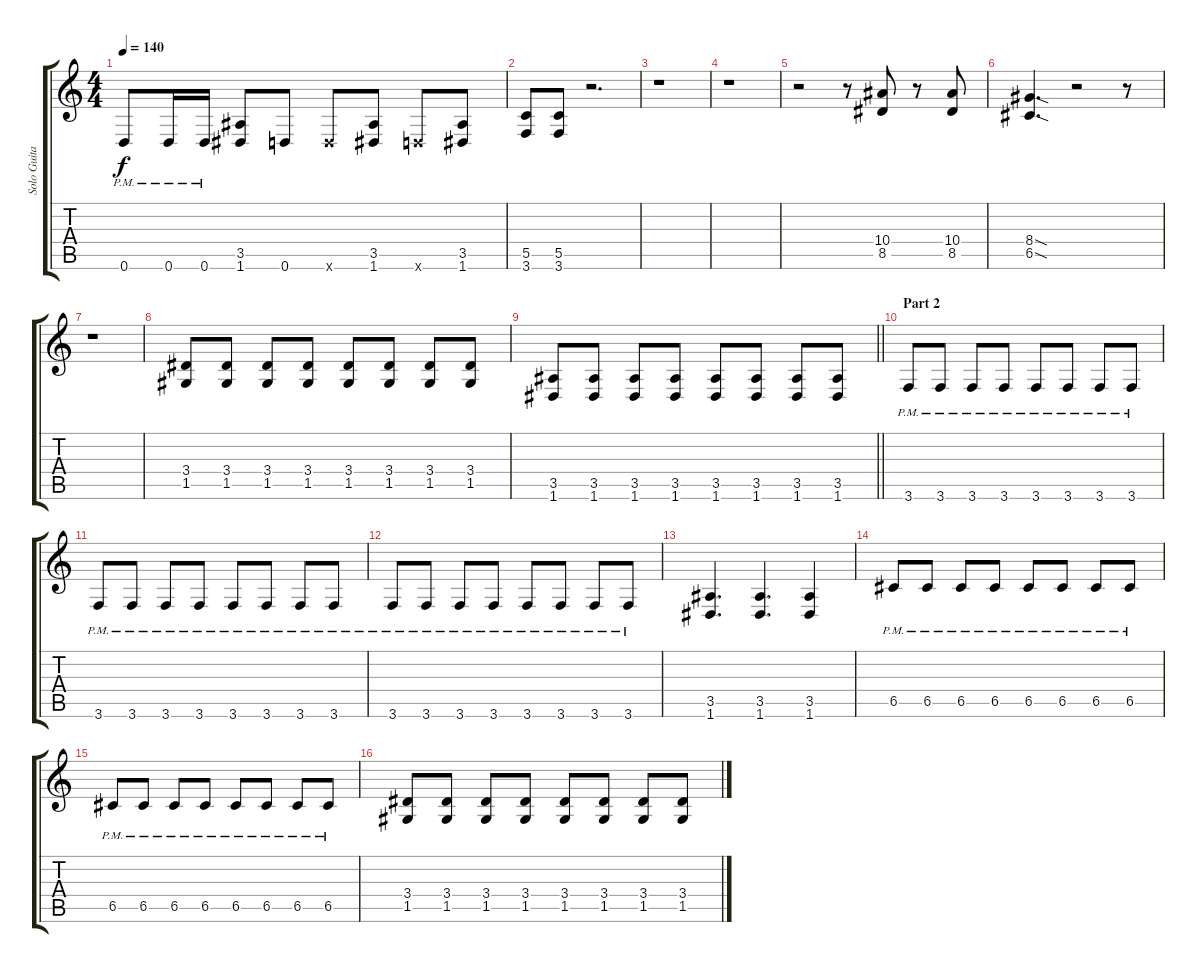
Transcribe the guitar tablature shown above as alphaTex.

\track ("Solo Guitar" "Solo Guita") {instrument distortionguitar}
\staff {score tabs}
\tuning (D4 A3 F3 C3 G2 D2) {hide}
\ts (4 4)
\tempo 140
\clef g2
\ks c
0.6{pm}.8{dy f} 0.6{pm}.16 0.6{pm}.16 (3.5 1.6).8 0.6.8 0.6{x}.8 (3.5 1.6).8 0.6{x}.8 (3.5 1.6).8 |
(5.5 3.6).8 (5.5 3.6).8 r.2{d} |
r.1 |
r.1 |
r.2 r.8 (10.4 8.5).8 r.8 (10.4 8.5).8 |
(8.4{sod} 6.5{sod}).4{d} r.2 r.8 |
r.1 |
(3.4 1.5).8 (3.4 1.5).8 (3.4 1.5).8 (3.4 1.5).8 (3.4 1.5).8 (3.4 1.5).8 (3.4 1.5).8 (3.4 1.5).8 |
\barLineRight lightlight
(3.5 1.6).8 (3.5 1.6).8 (3.5 1.6).8 (3.5 1.6).8 (3.5 1.6).8 (3.5 1.6).8 (3.5 1.6).8 (3.5 1.6).8 |
\section ("" "Part 2")
3.6{pm}.8 3.6{pm}.8 3.6{pm}.8 3.6{pm}.8 3.6{pm}.8 3.6{pm}.8 3.6{pm}.8 3.6{pm}.8 |
3.6{pm}.8 3.6{pm}.8 3.6{pm}.8 3.6{pm}.8 3.6{pm}.8 3.6{pm}.8 3.6{pm}.8 3.6{pm}.8 |
3.6{pm}.8 3.6{pm}.8 3.6{pm}.8 3.6{pm}.8 3.6{pm}.8 3.6{pm}.8 3.6{pm}.8 3.6{pm}.8 |
(3.5 1.6).4{d} (3.5 1.6).4{d} (3.5 1.6).4 |
6.5{pm}.8 6.5{pm}.8 6.5{pm}.8 6.5{pm}.8 6.5{pm}.8 6.5{pm}.8 6.5{pm}.8 6.5{pm}.8 |
6.5{pm}.8 6.5{pm}.8 6.5{pm}.8 6.5{pm}.8 6.5{pm}.8 6.5{pm}.8 6.5{pm}.8 6.5{pm}.8 |
(3.4 1.5).8 (3.4 1.5).8 (3.4 1.5).8 (3.4 1.5).8 (3.4 1.5).8 (3.4 1.5).8 (3.4 1.5).8 (3.4 1.5).8
